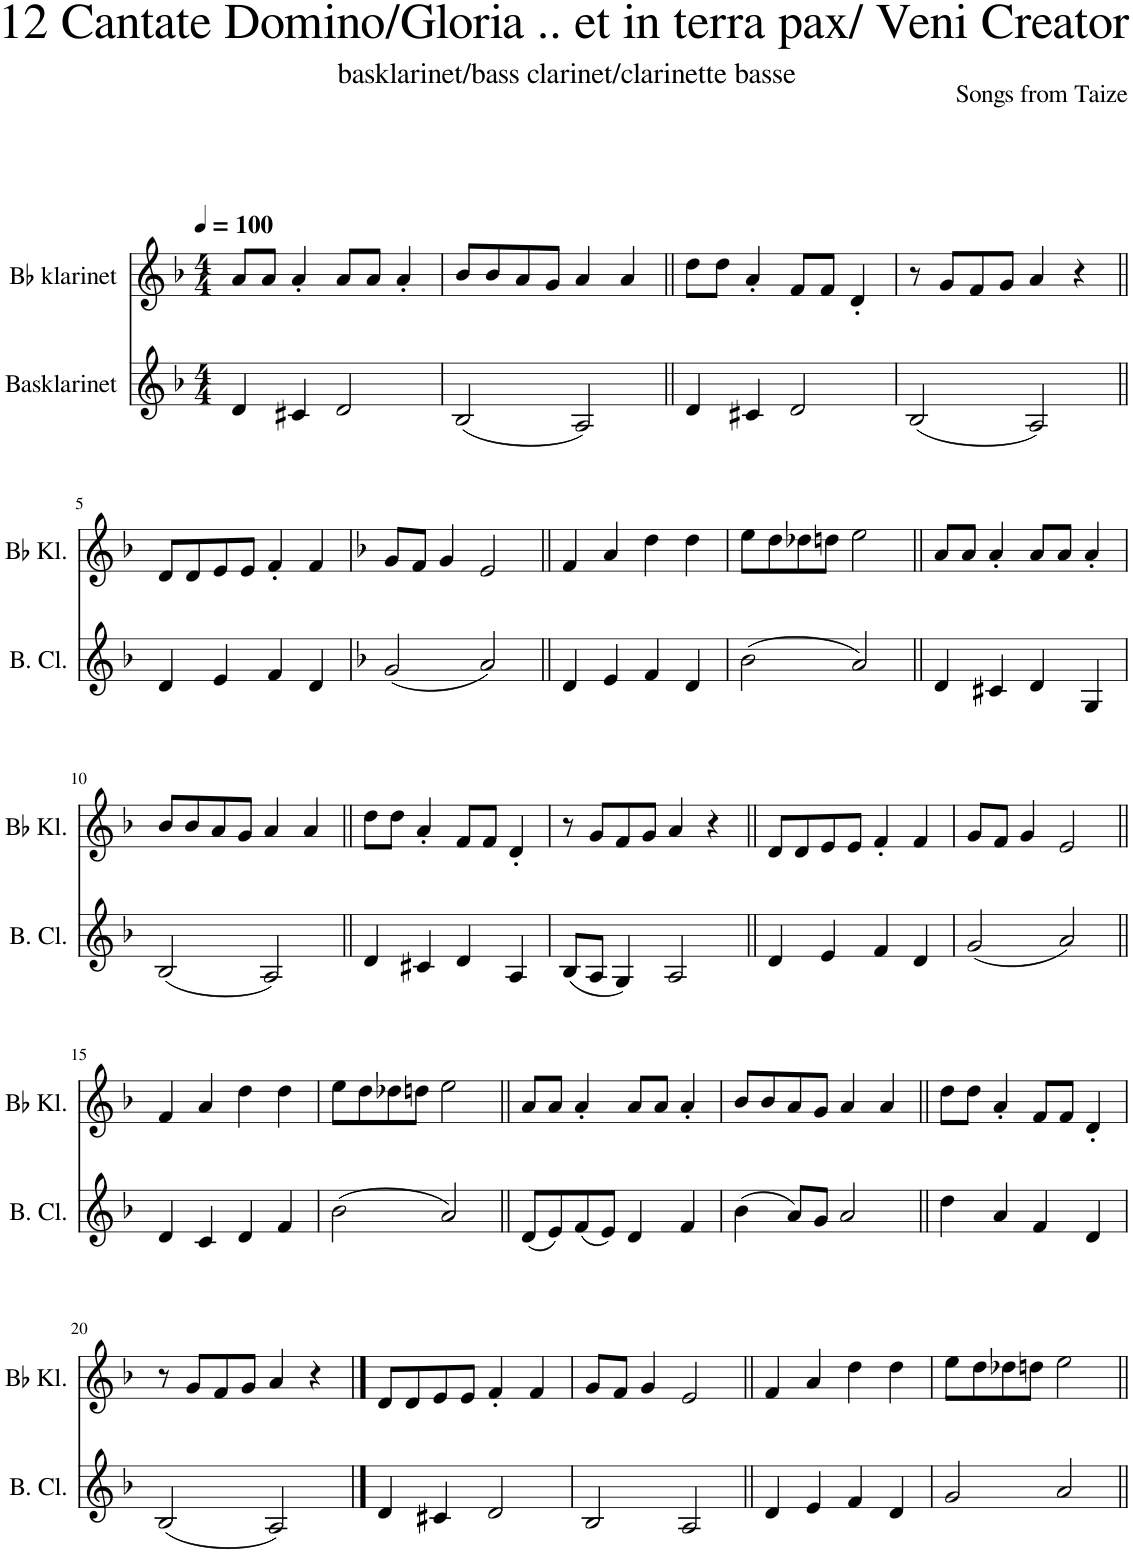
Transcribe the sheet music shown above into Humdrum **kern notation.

**kern	**kern
*part2	*part1
*staff2	*staff1
*I"Basklarinet	*I"Bb klarinet
*	*I'Bb Kl.
*clefG2	*clefG2
*Trd8c14	*Trd1c2
*k[b-]	*k[b-]
*M4/4	*M4/4
*MM100	*MM100
=1	=1
4d/	8a/L
.	8a/J
4c#X/	4a'/
2d/	8a/L
.	8a/J
.	4a'/
=2	=2
(2B-/	8b-/L
.	8b-/
.	8a/
.	8g/J
2A/)	4a/
.	4a/
=3||	=3||
4d/	8dd\L
.	8dd\J
4c#X/	4a'/
2d/	8f/L
.	8f/J
.	4d'/
=4	=4
(2B-/	8r
.	8g/L
.	8f/
.	8g/J
2A/)	4a/
.	4r
!!LO:LB:g=z
=5||	=5||
4d/	8d/L
.	8d/
4e/	8e/
.	8e/J
4f/	4f'/
4d/	4f/
=6	=6
*k[b-]	*k[b-]
(2g/	8g/L
.	8f/J
.	4g/
2a/)	2e/
=7||	=7||
4d/	4f/
4e/	4a/
4f/	4dd\
4d/	4dd\
=8	=8
(2b-\	8ee\L
.	8dd\
.	8dd-X\
.	8ddn\J
2a/)	2ee\
=9||	=9||
4d/	8a/L
.	8a/J
4c#X/	4a'/
4d/	8a/L
.	8a/J
4G/	4a'/
!!LO:LB:g=z
=10	=10
(2B-/	8b-/L
.	8b-/
.	8a/
.	8g/J
2A/)	4a/
.	4a/
=11||	=11||
4d/	8dd\L
.	8dd\J
4c#X/	4a'/
4d/	8f/L
.	8f/J
4A/	4d'/
=12	=12
(8B-/L	8r
8A/J	8g/L
4G/)	8f/
.	8g/J
2A/	4a/
.	4r
=13||	=13||
4d/	8d/L
.	8d/
4e/	8e/
.	8e/J
4f/	4f'/
4d/	4f/
=14	=14
(2g/	8g/L
.	8f/J
.	4g/
2a/)	2e/
!!LO:LB:g=z
=15||	=15||
4d/	4f/
4c/	4a/
4d/	4dd\
4f/	4dd\
=16	=16
(2b-\	8ee\L
.	8dd\
.	8dd-X\
.	8ddn\J
2a/)	2ee\
=17||	=17||
(8d/L	8a/L
8e/)	8a/J
(8f/	4a'/
8e/J)	.
4d/	8a/L
.	8a/J
4f/	4a'/
=18	=18
(4b-\	8b-/L
.	8b-/
8a/L)	8a/
8g/J	8g/J
2a/	4a/
.	4a/
=19||	=19||
4dd\	8dd\L
.	8dd\J
4a/	4a'/
4f/	8f/L
.	8f/J
4d/	4d'/
!!LO:LB:g=z
=20	=20
(2B-/	8r
.	8g/L
.	8f/
.	8g/J
2A/)	4a/
.	4r
==21	==21
4d/	8d/L
.	8d/
4c#X/	8e/
.	8e/J
2d/	4f'/
.	4f/
=22	=22
2B-/	8g/L
.	8f/J
.	4g/
2A/	2e/
=23||	=23||
4d/	4f/
4e/	4a/
4f/	4dd\
4d/	4dd\
=24	=24
2g/	8ee\L
.	8dd\
.	8dd-X\
.	8ddn\J
2a/	2ee\
=||	=||
*-	*-
